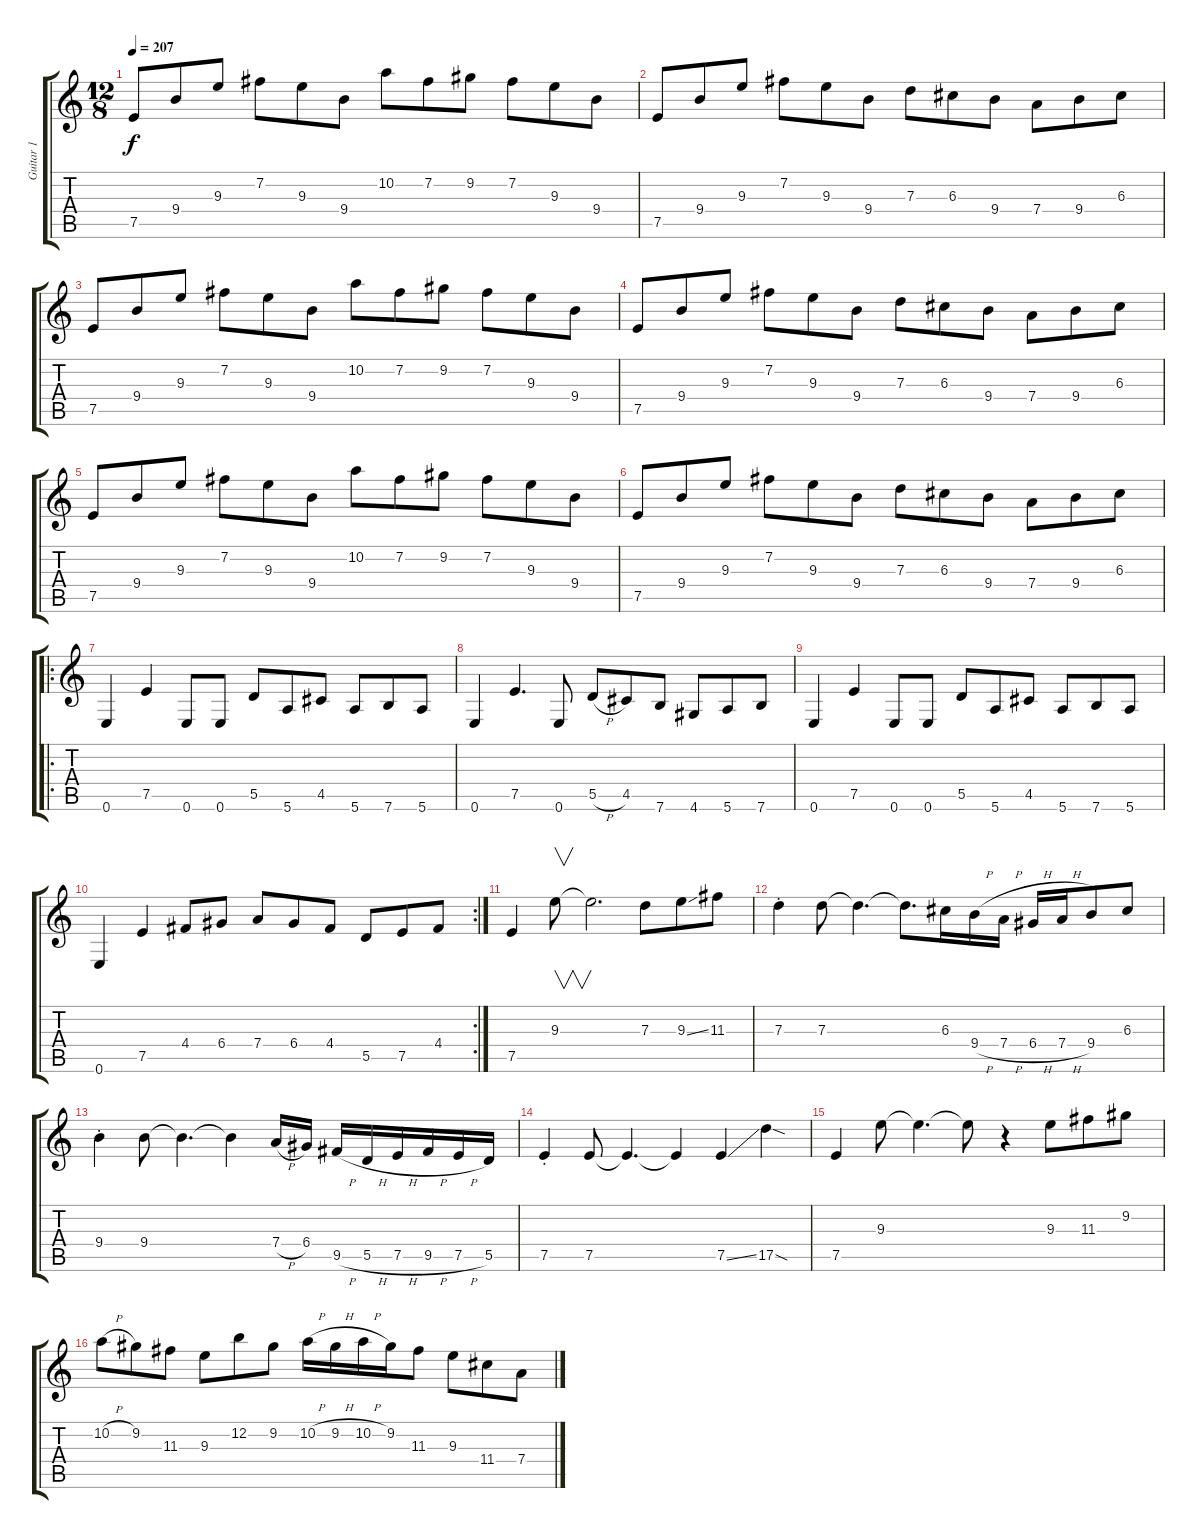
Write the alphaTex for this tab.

\track ("Guitar 1" "Guitar 1") {instrument distortionguitar}
\staff {score tabs}
\tuning (E4 B3 G3 D3 A2 E2) {hide}
\ts (12 8)
\tempo 207
\clef g2
\ks c
7.5.8{dy f} 9.4.8 9.3.8 7.2.8 9.3.8 9.4.8 10.2.8 7.2.8 9.2.8 7.2.8 9.3.8 9.4.8 |
7.5.8 9.4.8 9.3.8 7.2.8 9.3.8 9.4.8 7.3.8 6.3.8 9.4.8 7.4.8 9.4.8 6.3.8 |
7.5.8 9.4.8 9.3.8 7.2.8 9.3.8 9.4.8 10.2.8 7.2.8 9.2.8 7.2.8 9.3.8 9.4.8 |
7.5.8 9.4.8 9.3.8 7.2.8 9.3.8 9.4.8 7.3.8 6.3.8 9.4.8 7.4.8 9.4.8 6.3.8 |
7.5.8 9.4.8 9.3.8 7.2.8 9.3.8 9.4.8 10.2.8 7.2.8 9.2.8 7.2.8 9.3.8 9.4.8 |
7.5.8 9.4.8 9.3.8 7.2.8 9.3.8 9.4.8 7.3.8 6.3.8 9.4.8 7.4.8 9.4.8 6.3.8 |
\ro
0.6.4 7.5.4 0.6.8 0.6.8 5.5.8 5.6.8 4.5.8 5.6.8 7.6.8 5.6.8 |
0.6.4 7.5.4{d} 0.6.8 5.5{h}.8 4.5.8 7.6.8 4.6.8 5.6.8 7.6.8 |
0.6.4 7.5.4 0.6.8 0.6.8 5.5.8 5.6.8 4.5.8 5.6.8 7.6.8 5.6.8 |
\rc 2
0.6.4 7.5.4 4.4.8 6.4.8 7.4.8 6.4.8 4.4.8 5.5.8 7.5.8 4.4.8 |
7.5.4{volume 15} 9.3.8{v} 9.3{t}.2{d} 7.3.8 9.3{ss}.8 11.3.8 |
7.3{st}.4 7.3.8 7.3{t}.4{d} 7.3{t}.8{d} 6.3.16 9.4{h}.16 7.4{h}.16 6.4{h}.16 7.4{h}.16 9.4.8 6.3.8 |
9.4{st}.4 9.4.8 9.4{t}.4{d} 9.4{t}.4 7.4{h}.16 6.4.16 9.5{h}.16 5.5{h}.16 7.5{h}.16 9.5{h}.16 7.5{h}.16 5.5.16 |
7.5{st}.4 7.5.8 7.5{t}.4{d} 7.5{t}.4 7.5{ss}.4 17.5{sod}.4 |
7.5.4 9.3.8 9.3{t}.4{d} 9.3{t}.8 r.4 9.3.8 11.3.8 9.2.8 |
10.2{h}.8 9.2.8 11.3.8 9.3.8 12.2.8 9.2.8 10.2{h}.16 9.2{h}.16 10.2{h}.16 9.2.16 11.3.8 9.3.8 11.4.8 7.4{sl}.8
